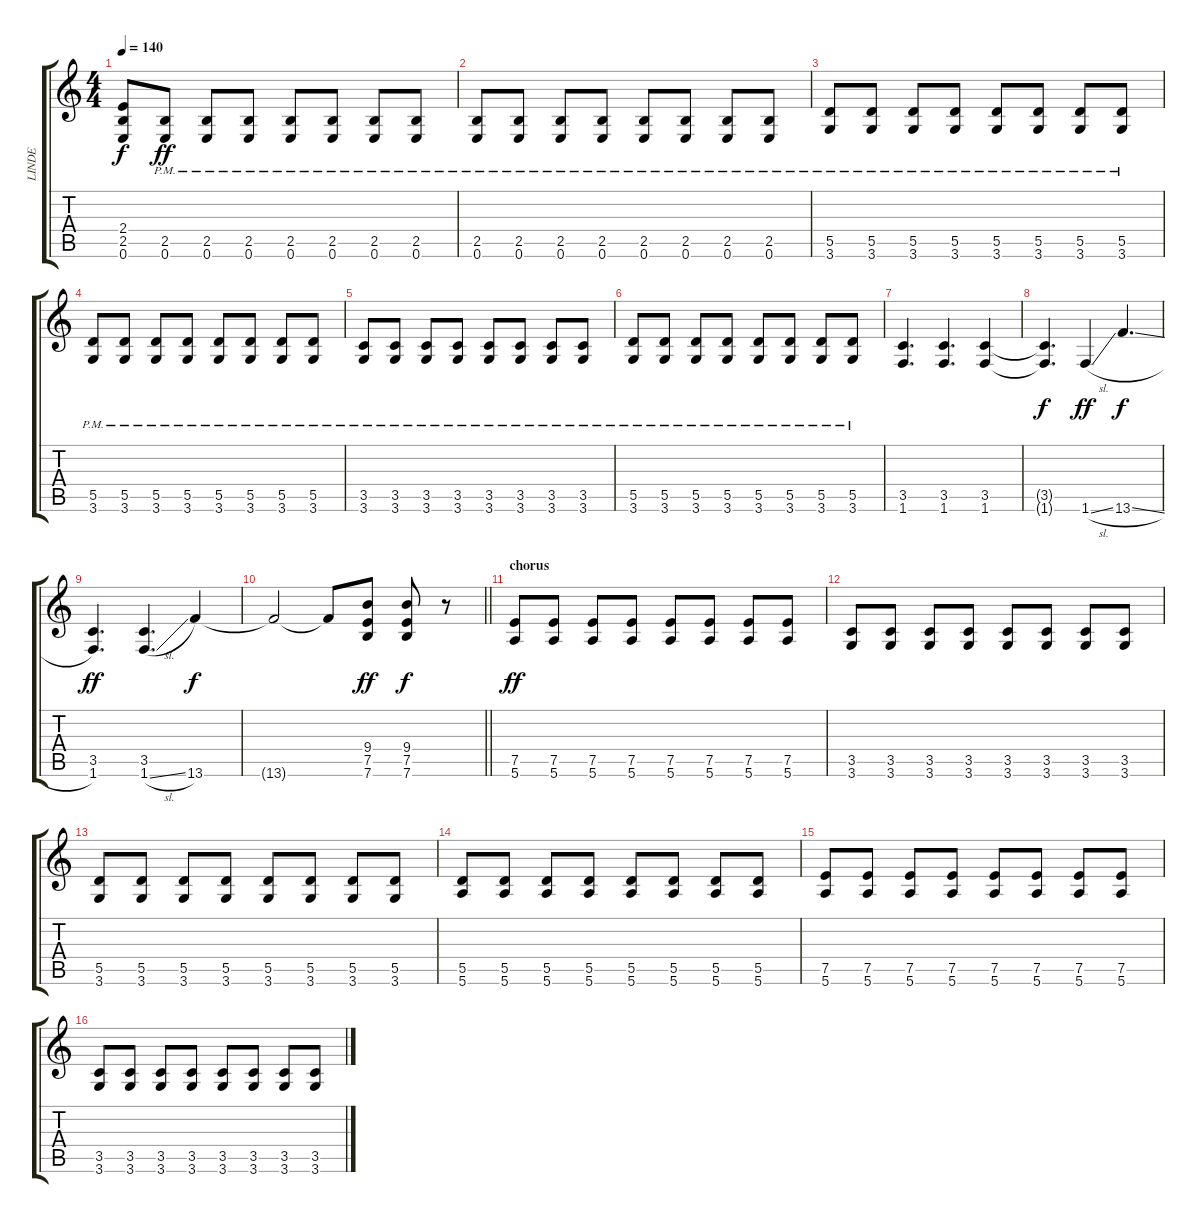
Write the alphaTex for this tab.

\track ("LINDE" "LINDE") {instrument distortionguitar}
\staff {score tabs}
\tuning (E4 B3 G3 D3 A2 E2) {hide}
\ts (4 4)
\tempo 140
\clef g2
\ks c
(2.4{t} 2.5{t} 0.6{t}).8{dy f} (2.5{pm} 0.6{pm}).8{dy ff} (2.5{pm} 0.6{pm}).8 (2.5{pm} 0.6{pm}).8 (2.5{pm} 0.6{pm}).8 (2.5{pm} 0.6{pm}).8 (2.5{pm} 0.6{pm}).8 (2.5{pm} 0.6{pm}).8 |
(2.5{pm} 0.6{pm}).8 (2.5{pm} 0.6{pm}).8 (2.5{pm} 0.6{pm}).8 (2.5{pm} 0.6{pm}).8 (2.5{pm} 0.6{pm}).8 (2.5{pm} 0.6{pm}).8 (2.5{pm} 0.6{pm}).8 (2.5{pm} 0.6{pm}).8 |
(5.5{pm} 3.6{pm}).8 (5.5{pm} 3.6{pm}).8 (5.5{pm} 3.6{pm}).8 (5.5{pm} 3.6{pm}).8 (5.5{pm} 3.6{pm}).8 (5.5{pm} 3.6{pm}).8 (5.5{pm} 3.6{pm}).8 (5.5{pm} 3.6{pm}).8 |
(5.5{pm} 3.6{pm}).8 (5.5{pm} 3.6{pm}).8 (5.5{pm} 3.6{pm}).8 (5.5{pm} 3.6{pm}).8 (5.5{pm} 3.6{pm}).8 (5.5{pm} 3.6{pm}).8 (5.5{pm} 3.6{pm}).8 (5.5{pm} 3.6{pm}).8 |
(3.5{pm} 3.6{pm}).8 (3.5{pm} 3.6{pm}).8 (3.5{pm} 3.6{pm}).8 (3.5{pm} 3.6{pm}).8 (3.5{pm} 3.6{pm}).8 (3.5{pm} 3.6{pm}).8 (3.5{pm} 3.6{pm}).8 (3.5{pm} 3.6{pm}).8 |
(5.5{pm} 3.6{pm}).8 (5.5{pm} 3.6{pm}).8 (5.5{pm} 3.6{pm}).8 (5.5{pm} 3.6{pm}).8 (5.5{pm} 3.6{pm}).8 (5.5{pm} 3.6{pm}).8 (5.5{pm} 3.6{pm}).8 (5.5{pm} 3.6{pm}).8 |
(3.5 1.6).4{d} (3.5 1.6).4{d} (3.5 1.6).4 |
(3.5{t} 1.6{t}).4{d dy f} 1.6{sl}.4{dy ff} 13.6{sl}.4{d dy f} |
(3.5 1.6).4{d dy ff} (3.5 1.6{sl}).4{d} 13.6.4{dy f} |
\barLineRight lightlight
13.6{t}.2 13.6{t}.8 (9.4 7.5 7.6).8{dy ff} (9.4 7.5 7.6).8{dy f} r.8 |
\section ("" "chorus")
(7.5 5.6).8{dy ff} (7.5 5.6).8 (7.5 5.6).8 (7.5 5.6).8 (7.5 5.6).8 (7.5 5.6).8 (7.5 5.6).8 (7.5 5.6).8 |
(3.5 3.6).8 (3.5 3.6).8 (3.5 3.6).8 (3.5 3.6).8 (3.5 3.6).8 (3.5 3.6).8 (3.5 3.6).8 (3.5 3.6).8 |
(5.5 3.6).8 (5.5 3.6).8 (5.5 3.6).8 (5.5 3.6).8 (5.5 3.6).8 (5.5 3.6).8 (5.5 3.6).8 (5.5 3.6).8 |
(5.5 5.6).8 (5.5 5.6).8 (5.5 5.6).8 (5.5 5.6).8 (5.5 5.6).8 (5.5 5.6).8 (5.5 5.6).8 (5.5 5.6).8 |
(7.5 5.6).8 (7.5 5.6).8 (7.5 5.6).8 (7.5 5.6).8 (7.5 5.6).8 (7.5 5.6).8 (7.5 5.6).8 (7.5 5.6).8 |
(3.5 3.6).8 (3.5 3.6).8 (3.5 3.6).8 (3.5 3.6).8 (3.5 3.6).8 (3.5 3.6).8 (3.5 3.6).8 (3.5 3.6).8
